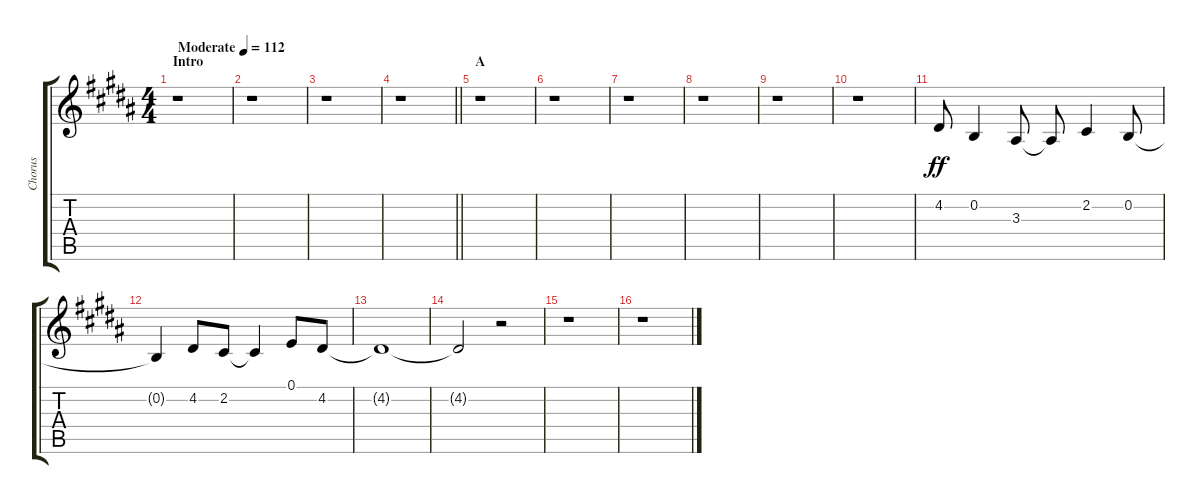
\track ("Chorus" "Chorus") {instrument voiceoohs}
\staff {score tabs}
\tuning (E4 B3 G3 D3 A2 E2) {hide}
\ts (4 4)
\section ("" "Intro")
\tempo (112 "Moderate")
\clef g2
\ks b
r.1{dy ff instrument voiceoohs} |
r.1 |
r.1 |
\barLineRight lightlight
r.1 |
\section ("" "A")
r.1 |
r.1 |
r.1 |
r.1 |
r.1 |
r.1 |
4.2.8 0.2.4 3.3.8 3.3{t}.8 2.2.4 0.2.8 |
0.2{t}.4 4.2.8 2.2.8 2.2{t}.4 0.1.8 4.2.8 |
4.2{t}.1 |
4.2{t}.2 r.2 |
r.1 |
r.1
